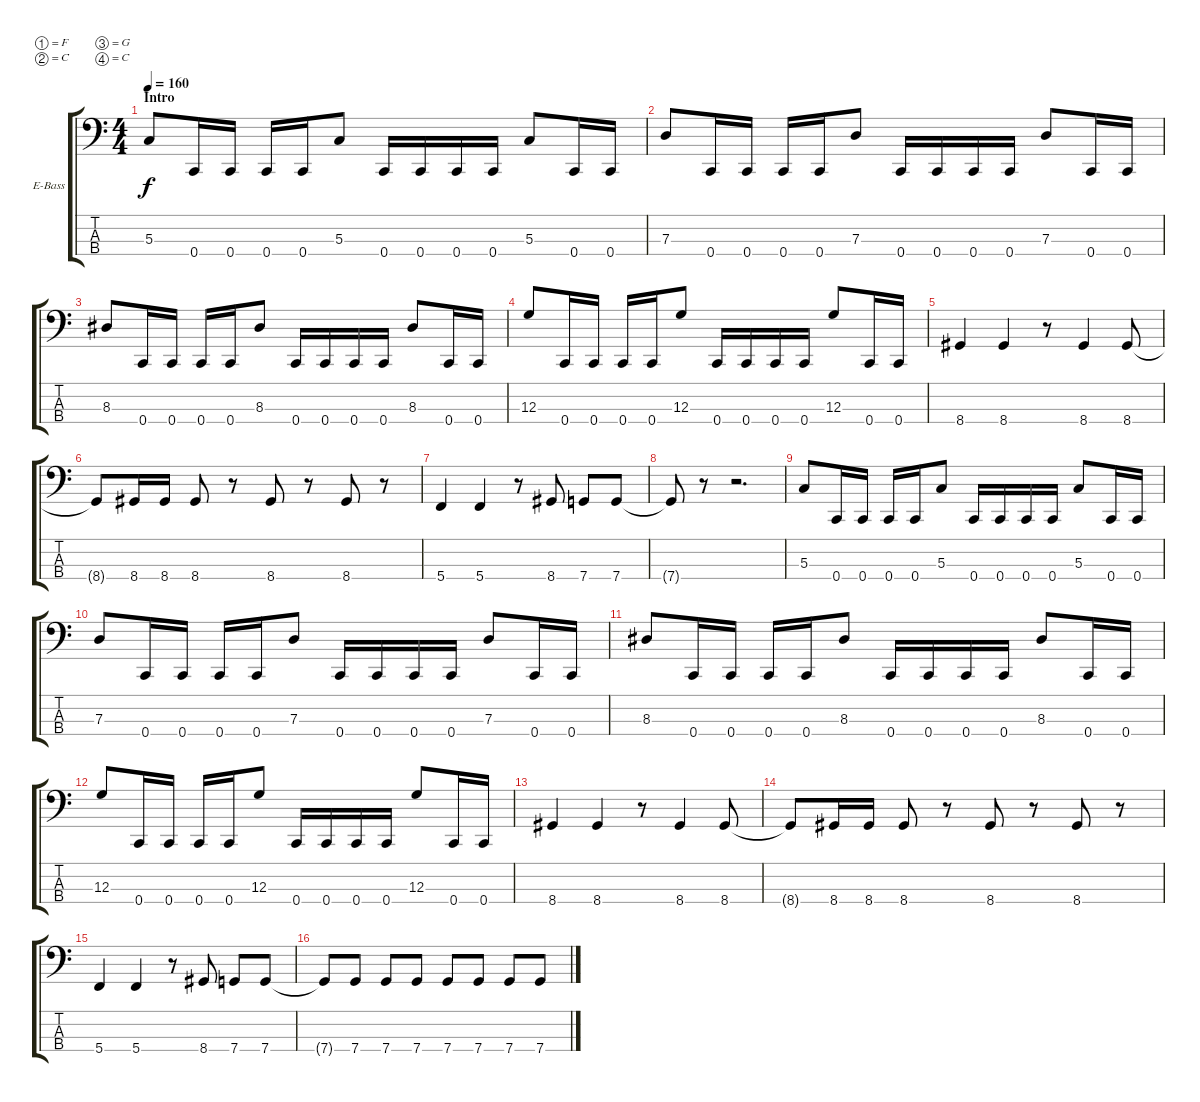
\defaultSystemsLayout 4
\bracketExtendMode groupsimilarinstruments
\firstSystemTrackNameOrientation horizontal
\otherSystemsTrackNameOrientation horizontal
\track ("Electric Bass" "E-Bass") {instrument electricbassfinger}
\staff {score tabs}
\tuning (F2 C2 G1 C1)
\ts (4 4)
\section ("" "Intro")
\tempo 160
\clef f4
\ks c
5.3.8{dy f instrument electricbassfinger} 0.4.16 0.4.16 0.4.16 0.4.16 5.3.8 0.4.16 0.4.16 0.4.16 0.4.16 5.3.8 0.4.16 0.4.16 |
7.3.8 0.4.16 0.4.16 0.4.16 0.4.16 7.3.8 0.4.16 0.4.16 0.4.16 0.4.16 7.3.8 0.4.16 0.4.16 |
8.3.8 0.4.16 0.4.16 0.4.16 0.4.16 8.3.8 0.4.16 0.4.16 0.4.16 0.4.16 8.3.8 0.4.16 0.4.16 |
12.3.8 0.4.16 0.4.16 0.4.16 0.4.16 12.3.8 0.4.16 0.4.16 0.4.16 0.4.16 12.3.8 0.4.16 0.4.16 |
8.4.4 8.4.4 r.8 8.4.4 8.4.8 |
8.4{t}.8 8.4.16 8.4.16 8.4.8 r.8 8.4.8 r.8 8.4.8 r.8 |
5.4.4 5.4.4 r.8 8.4.8 7.4.8 7.4.8 |
7.4{t}.8 r.8 r.2{d} |
5.3.8 0.4.16 0.4.16 0.4.16 0.4.16 5.3.8 0.4.16 0.4.16 0.4.16 0.4.16 5.3.8 0.4.16 0.4.16 |
7.3.8 0.4.16 0.4.16 0.4.16 0.4.16 7.3.8 0.4.16 0.4.16 0.4.16 0.4.16 7.3.8 0.4.16 0.4.16 |
8.3.8 0.4.16 0.4.16 0.4.16 0.4.16 8.3.8 0.4.16 0.4.16 0.4.16 0.4.16 8.3.8 0.4.16 0.4.16 |
12.3.8 0.4.16 0.4.16 0.4.16 0.4.16 12.3.8 0.4.16 0.4.16 0.4.16 0.4.16 12.3.8 0.4.16 0.4.16 |
8.4.4 8.4.4 r.8 8.4.4 8.4.8 |
8.4{t}.8 8.4.16 8.4.16 8.4.8 r.8 8.4.8 r.8 8.4.8 r.8 |
5.4.4 5.4.4 r.8 8.4.8 7.4.8 7.4.8 |
7.4{t}.8 7.4.8 7.4.8 7.4.8 7.4.8 7.4.8 7.4.8 7.4.8
